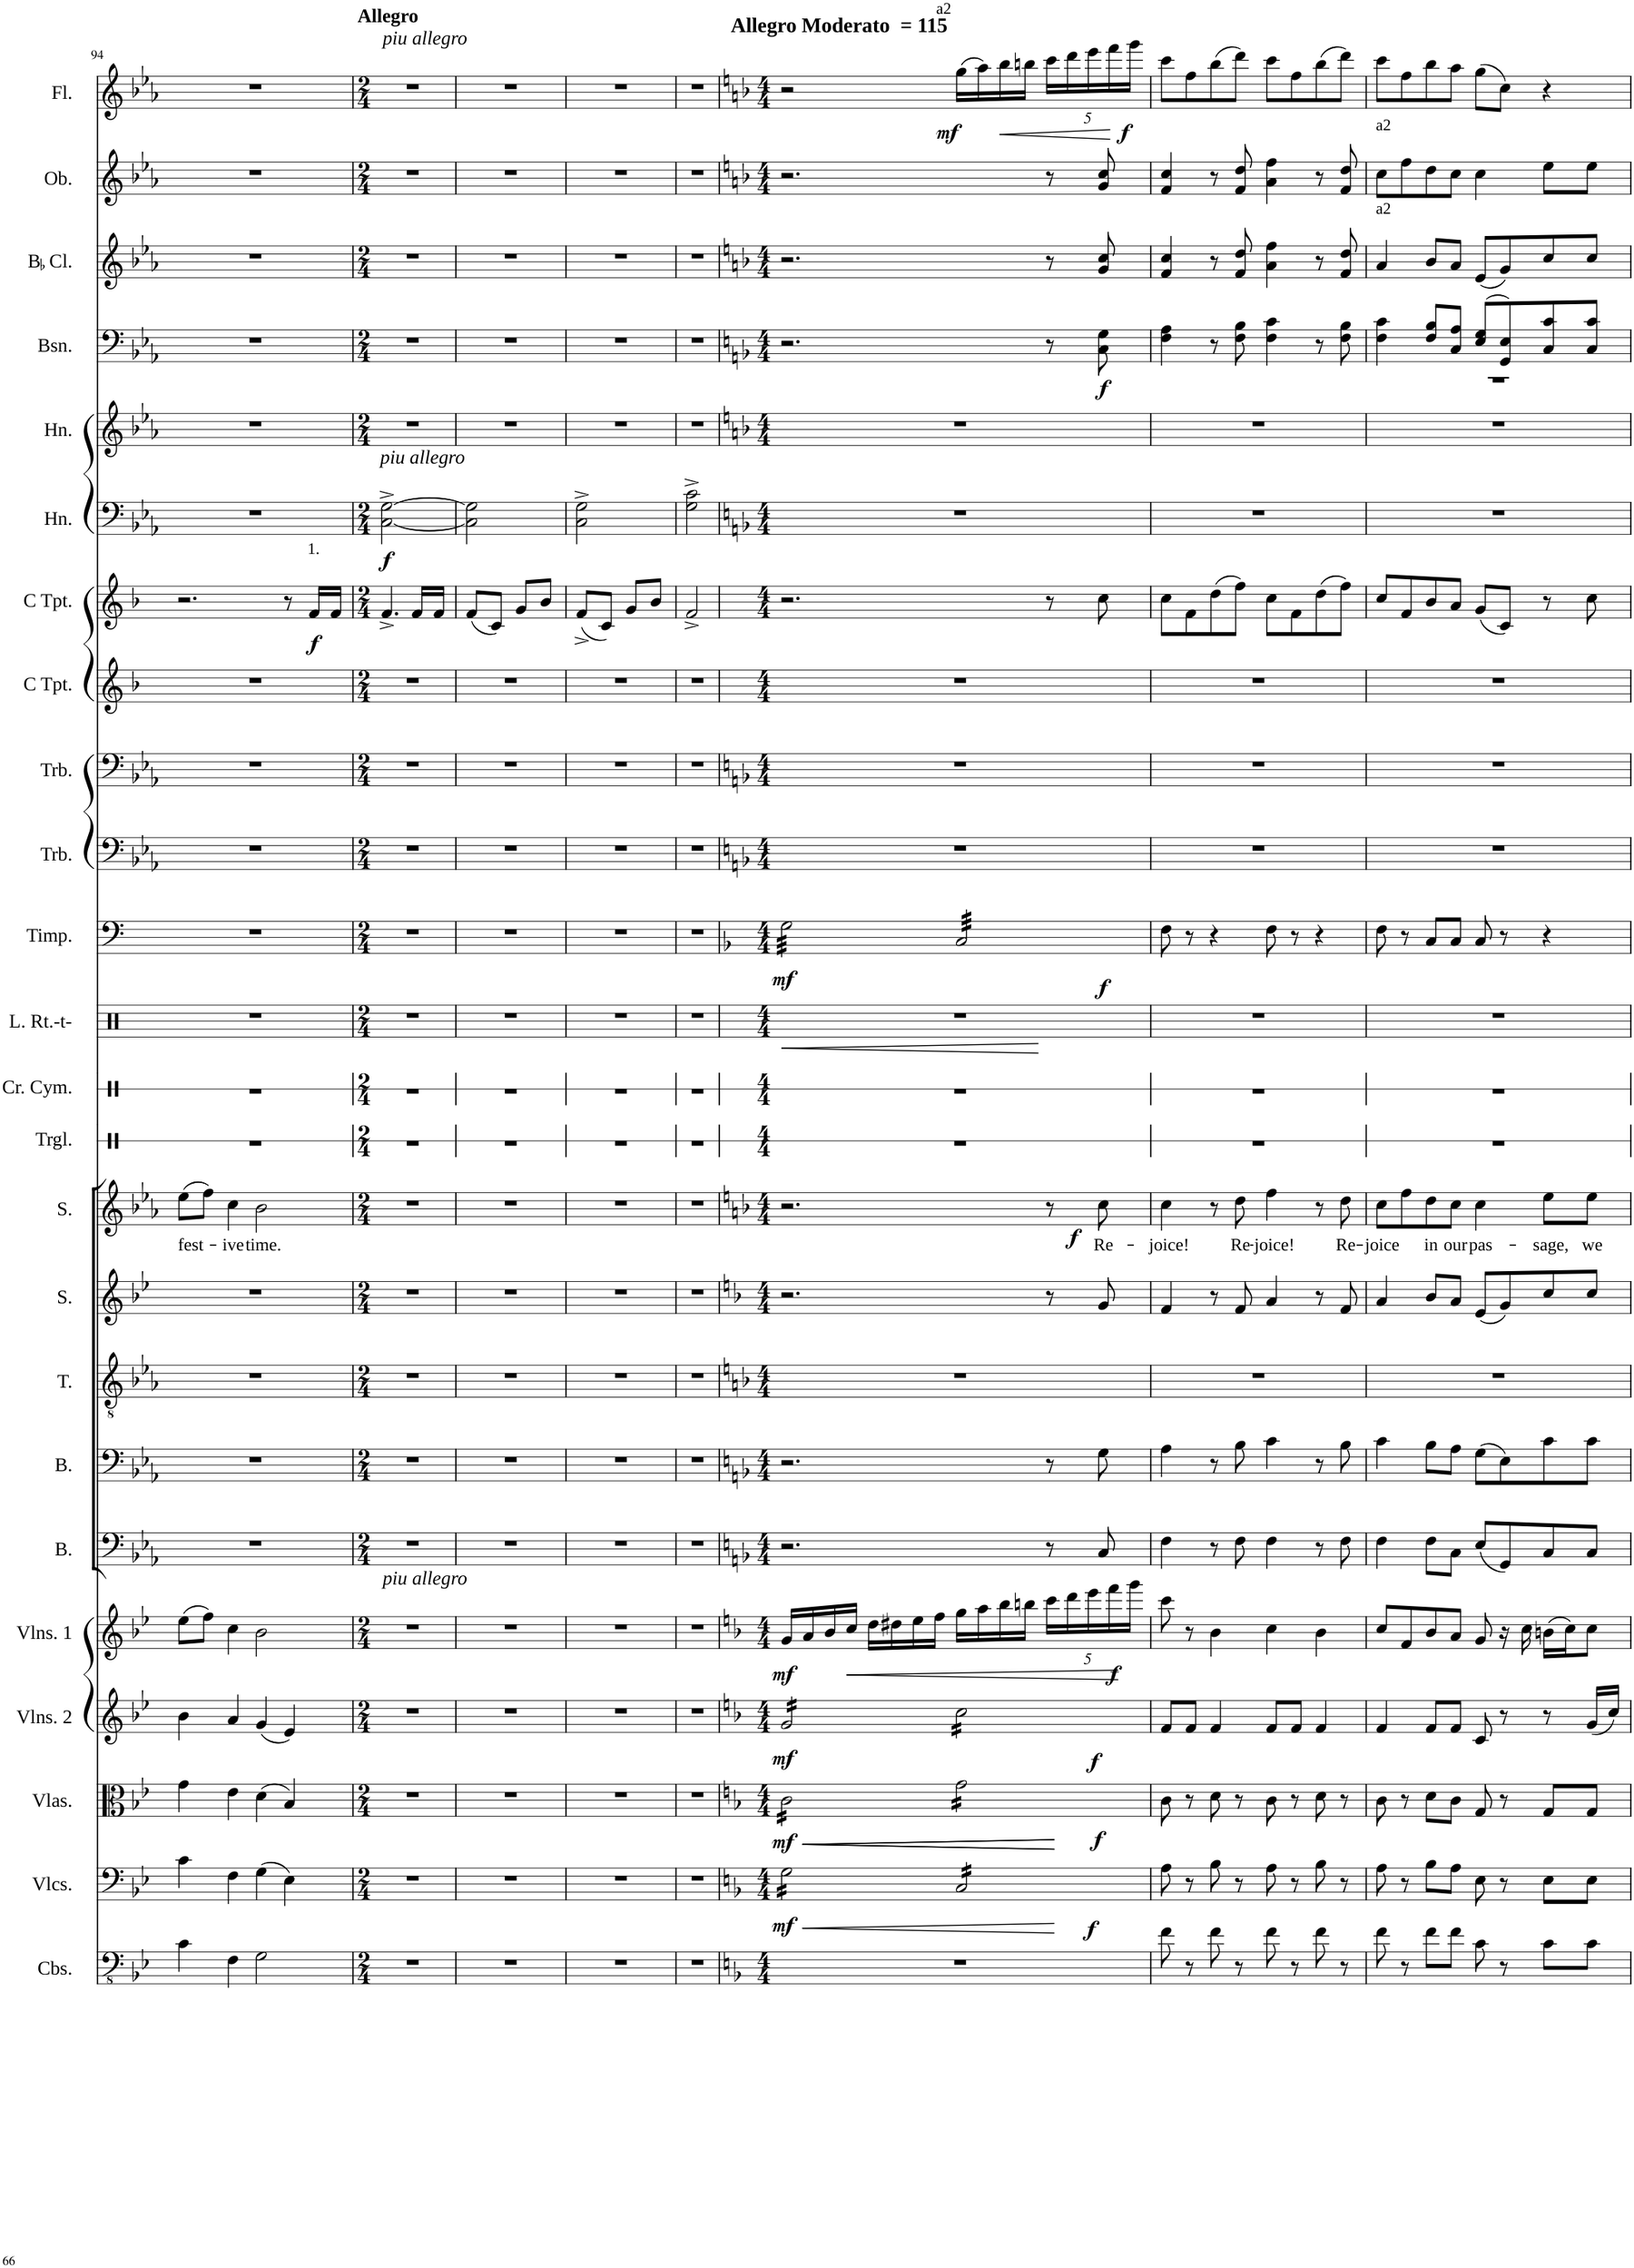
**kern	**kern	**dynam	**kern	**dynam	**kern	**dynam	**kern	**dynam	**kern	**kern	**kern	**kern	**kern	**text	**dynam	**kern	**kern	**kern	**dynam	**kern	**dynam	**kern	**kern	**kern	**kern	**dynam	**kern	**dynam	**kern	**kern	**dynam	**kern	**kern	**kern	**dynam
*part24	*part23	*part23	*part22	*part22	*part21	*part21	*part20	*part20	*part19	*part18	*part17	*part16	*part15	*part15	*part15	*part14	*part13	*part12	*part12	*part11	*part11	*part10	*part9	*part8	*part7	*part7	*part6	*part6	*part5	*part4	*part4	*part3	*part2	*part1	*part1
*staff24	*staff23	*staff23	*staff22	*staff22	*staff21	*staff21	*staff20	*staff20	*staff19	*staff18	*staff17	*staff16	*staff15	*staff15	*staff15	*staff14	*staff13	*staff12	*staff12	*staff11	*staff11	*staff10	*staff9	*staff8	*staff7	*staff7	*staff6	*staff6	*staff5	*staff4	*staff4	*staff3	*staff2	*staff1	*staff1
*I"Contrabasses	*I"Violoncellos	*	*I"Violas	*	*I"Violins 2	*	*I"Violins 1	*	*I"Bass	*I"Bass	*I"Tenor	*I"Soprano	*I"Soprano	*	*	*I"Triangle	*I"Crash Cymbal	*I"Low Roto-toms	*	*I"Timpani	*	*I"Trombone	*I"Trombone	*I"C Trumpet	*I"C Trumpet	*	*I"Horn	*	*I"Horn	*I"Bassoon	*	*I"BaccidentalFlat Clarinet	*I"Oboe	*I"Flute	*
*I'Cbs.	*I'Vlcs.	*	*I'Vlas.	*	*I'Vlns. 2	*	*I'Vlns. 1	*	*I'B.	*I'B.	*I'T.	*I'S.	*I'S.	*	*	*I'Trgl.	*I'Cr. Cym.	*I'L. Rt.-t-	*	*I'Timp.	*	*I'Trb.	*I'Trb.	*I'C Tpt.	*I'C Tpt.	*	*I'Hn.	*	*I'Hn.	*I'Bsn.	*	*I'BaccidentalFlat Cl.	*I'Ob.	*I'Fl.	*
!!LO:PB:g=z
*clefFv4	*clefF4	*	*clefC3	*	*clefG2	*	*clefG2	*	*clefF4	*clefF4	*clefGv2	*clefG2	*clefG2	*	*	*clefX	*clefX	*clefX	*	*clefF4	*	*clefF4	*clefF4	*clefG2	*clefG2	*	*clefF4	*	*clefG2	*clefF4	*	*clefG2	*clefG2	*clefG2	*
*	*	*	*	*	*	*	*	*	*	*	*	*	*	*	*	*	*	*	*	*	*	*	*	*	*	*	*ITrd4c7	*	*ITrd4c7	*	*	*ITrd1c2	*	*	*
*k[b-e-]	*k[b-e-]	*	*k[b-e-]	*	*k[b-e-]	*	*k[b-e-]	*	*k[b-e-a-]	*k[b-e-a-]	*k[b-e-a-]	*k[b-e-]	*k[b-e-a-]	*	*	*k[]	*k[]	*k[b-]	*	*k[]	*	*k[b-e-a-]	*k[b-e-a-]	*k[b-]	*k[b-]	*	*k[b-e-a-]	*	*k[b-e-a-]	*k[b-e-a-]	*	*k[b-e-a-]	*k[b-e-a-]	*k[b-e-a-]	*
*M4/4	*M4/4	*	*M4/4	*	*M4/4	*	*M4/4	*	*M4/4	*M4/4	*M4/4	*M4/4	*M4/4	*	*	*M4/4	*M4/4	*M4/4	*	*M4/4	*	*M4/4	*M4/4	*M4/4	*M4/4	*	*M4/4	*	*M4/4	*M4/4	*	*M4/4	*M4/4	*M4/4	*
=94	=94	=94	=94	=94	=94	=94	=94	=94	=94	=94	=94	=94	=94	=94	=94	=94	=94	=94	=94	=94	=94	=94	=94	=94	=94	=94	=94	=94	=94	=94	=94	=94	=94	=94	=94
!	!	!	!	!	!	!	!	!	!	!	!	!	!	!LO:LY:b	!	!	!	!	!	!	!	!	!	!	!	!	!	!	!	!	!	!	!	!	!
4C\	4c\	.	4g\	.	4b-\	.	(8ee-\L	.	1r	1r	1r	1r	(8ee-\L	fest-	.	1r	1r	1r	.	1r	.	1r	1r	1r	2.r	.	1r	.	1r	1r	.	1r	1r	1r	.
.	.	.	.	.	.	.	8ff\J)	.	.	.	.	.	8ff\J)	.	.	.	.	.	.	.	.	.	.	.	.	.	.	.	.	.	.	.	.	.	.
!	!	!	!	!	!	!	!	!	!	!	!	!	!	!LO:LY:b	!	!	!	!	!	!	!	!	!	!	!	!	!	!	!	!	!	!	!	!	!
4FF\	4F\	.	4e-\	.	4a/	.	4cc\	.	.	.	.	.	4cc\	ive	.	.	.	.	.	.	.	.	.	.	.	.	.	.	.	.	.	.	.	.	.
!	!	!	!	!	!	!	!	!	!	!	!	!	!	!LO:LY:b	!	!	!	!	!	!	!	!	!	!	!	!	!	!	!	!	!	!	!	!	!
2GG\	(4G\	.	(4d\	.	(4g/	.	2b-\	.	.	.	.	.	2b-\	time.	.	.	.	.	.	.	.	.	.	.	.	.	.	.	.	.	.	.	.	.	.
.	4E-\)	.	4B-/)	.	4e-/)	.	.	.	.	.	.	.	.	.	.	.	.	.	.	.	.	.	.	.	8r	.	.	.	.	.	.	.	.	.	.
!	!	!	!	!	!	!	!	!	!	!	!	!	!	!	!	!	!	!	!	!	!	!	!	!	!LO:TX:a:t=1.	!	!	!	!	!	!	!	!	!	!
!	!	!	!	!	!	!	!	!	!	!	!	!	!	!	!	!	!	!	!	!	!	!	!	!	!	!LO:DY:b	!	!	!	!	!	!	!	!	!
.	.	.	.	.	.	.	.	.	.	.	.	.	.	.	.	.	.	.	.	.	.	.	.	.	16f/LL	f	.	.	.	.	.	.	.	.	.
.	.	.	.	.	.	.	.	.	.	.	.	.	.	.	.	.	.	.	.	.	.	.	.	.	16f/JJ	.	.	.	.	.	.	.	.	.	.
=95	=95	=95	=95	=95	=95	=95	=95	=95	=95	=95	=95	=95	=95	=95	=95	=95	=95	=95	=95	=95	=95	=95	=95	=95	=95	=95	=95	=95	=95	=95	=95	=95	=95	=95	=95
*M2/4	*M2/4	*	*M2/4	*	*M2/4	*	*M2/4	*	*M2/4	*M2/4	*M2/4	*M2/4	*M2/4	*	*	*M2/4	*M2/4	*M2/4	*	*M2/4	*	*M2/4	*M2/4	*M2/4	*M2/4	*	*M2/4	*	*M2/4	*M2/4	*	*M2/4	*M2/4	*M2/4	*
!	!	!	!	!	!	!	!	!	!	!	!	!	!	!	!	!	!	!	!	!	!	!	!	!	!	!	!	!	!	!	!	!	!	!LO:TX:a:i:t=piu allegro	!
!	!	!	!	!	!	!	!	!	!	!	!	!	!	!	!	!	!	!	!	!	!	!	!	!	!	!	!	!	!	!	!	!	!	!LO:TX:a:B:t=Allegro	!
!	!	!	!	!	!	!	!	!	!	!	!	!	!	!	!	!	!	!	!	!	!	!	!	!	!	!	!LO:TX:a:i:t=piu allegro	!	!	!	!	!	!	!	!
!	!	!	!	!	!	!	!LO:TX:a:i:t=piu allegro	!	!	!	!	!	!	!	!	!	!	!	!	!	!	!	!	!	!	!	!	!	!	!	!	!	!	!	!
!	!	!	!	!	!	!	!	!	!	!	!	!	!	!	!	!	!	!	!	!	!	!	!	!	!	!	!	!LO:DY:b	!	!	!	!	!	!	!
2r	2r	.	2r	.	2r	.	2r	.	2r	2r	2r	2r	2r	.	.	2r	2r	2r	.	2r	.	2r	2r	2r	4.f^/	.	[2C\^ [2G\^	f	2r	2r	.	2r	2r	2r	.
.	.	.	.	.	.	.	.	.	.	.	.	.	.	.	.	.	.	.	.	.	.	.	.	.	16f/LL	.	.	.	.	.	.	.	.	.	.
.	.	.	.	.	.	.	.	.	.	.	.	.	.	.	.	.	.	.	.	.	.	.	.	.	16f/JJ	.	.	.	.	.	.	.	.	.	.
=96	=96	=96	=96	=96	=96	=96	=96	=96	=96	=96	=96	=96	=96	=96	=96	=96	=96	=96	=96	=96	=96	=96	=96	=96	=96	=96	=96	=96	=96	=96	=96	=96	=96	=96	=96
2r	2r	.	2r	.	2r	.	2r	.	2r	2r	2r	2r	2r	.	.	2r	2r	2r	.	2r	.	2r	2r	2r	(8f/L	.	2C\] 2G\]	.	2r	2r	.	2r	2r	2r	.
.	.	.	.	.	.	.	.	.	.	.	.	.	.	.	.	.	.	.	.	.	.	.	.	.	8c/J)	.	.	.	.	.	.	.	.	.	.
.	.	.	.	.	.	.	.	.	.	.	.	.	.	.	.	.	.	.	.	.	.	.	.	.	8g/L	.	.	.	.	.	.	.	.	.	.
.	.	.	.	.	.	.	.	.	.	.	.	.	.	.	.	.	.	.	.	.	.	.	.	.	8b-/J	.	.	.	.	.	.	.	.	.	.
=97	=97	=97	=97	=97	=97	=97	=97	=97	=97	=97	=97	=97	=97	=97	=97	=97	=97	=97	=97	=97	=97	=97	=97	=97	=97	=97	=97	=97	=97	=97	=97	=97	=97	=97	=97
2r	2r	.	2r	.	2r	.	2r	.	2r	2r	2r	2r	2r	.	.	2r	2r	2r	.	2r	.	2r	2r	2r	(8f^/L	.	2C\^ 2G\^	.	2r	2r	.	2r	2r	2r	.
.	.	.	.	.	.	.	.	.	.	.	.	.	.	.	.	.	.	.	.	.	.	.	.	.	8c/J)	.	.	.	.	.	.	.	.	.	.
.	.	.	.	.	.	.	.	.	.	.	.	.	.	.	.	.	.	.	.	.	.	.	.	.	8g/L	.	.	.	.	.	.	.	.	.	.
.	.	.	.	.	.	.	.	.	.	.	.	.	.	.	.	.	.	.	.	.	.	.	.	.	8b-/J	.	.	.	.	.	.	.	.	.	.
=98	=98	=98	=98	=98	=98	=98	=98	=98	=98	=98	=98	=98	=98	=98	=98	=98	=98	=98	=98	=98	=98	=98	=98	=98	=98	=98	=98	=98	=98	=98	=98	=98	=98	=98	=98
2r	2r	.	2r	.	2r	.	2r	.	2r	2r	2r	2r	2r	.	.	2r	2r	2r	.	2r	.	2r	2r	2r	2f^/	.	2G\^ 2c\^	.	2r	2r	.	2r	2r	2r	.
=99	=99	=99	=99	=99	=99	=99	=99	=99	=99	=99	=99	=99	=99	=99	=99	=99	=99	=99	=99	=99	=99	=99	=99	=99	=99	=99	=99	=99	=99	=99	=99	=99	=99	=99	=99
*k[b-]	*k[b-]	*	*k[b-]	*	*k[b-]	*	*k[b-]	*	*k[b-]	*k[b-]	*k[b-]	*k[b-]	*k[b-]	*	*	*	*	*	*	*k[b-]	*	*k[b-]	*k[b-]	*	*	*	*k[b-]	*	*k[b-]	*k[b-]	*	*k[b-]	*k[b-]	*k[b-]	*
*M4/4	*M4/4	*	*M4/4	*	*M4/4	*	*M4/4	*	*M4/4	*M4/4	*M4/4	*M4/4	*M4/4	*	*	*M4/4	*M4/4	*M4/4	*	*M4/4	*	*M4/4	*M4/4	*M4/4	*M4/4	*	*M4/4	*	*M4/4	*M4/4	*	*M4/4	*M4/4	*M4/4	*
!	!	!	!	!	!	!	!	!	!	!	!	!	!	!	!	!	!	!	!	!	!	!	!	!	!	!	!	!	!	!	!	!	!	!LO:TX:a:B:t=Allegro Moderato  = 115	!
!	!	!LO:HP:b	!	!LO:HP:b	!	!	!	!	!	!	!	!	!	!	!	!	!	!	!LO:HP:b	!	!	!	!	!	!	!	!	!	!	!	!	!	!	!	!
!	!	!LO:DY:n=1:b	!	!LO:DY:n=1:b	!	!LO:DY:b	!	!LO:DY:b	!	!	!	!	!	!	!	!	!	!	!	!	!LO:DY:b	!	!	!	!	!	!	!	!	!	!	!	!	!	!
*	*tremolo	*	*	*	*	*	*	*	*	*	*	*	*	*	*	*	*	*	*	*	*	*	*	*	*	*	*	*	*	*	*	*	*	*	*
*	*	*	*tremolo	*	*	*	*	*	*	*	*	*	*	*	*	*	*	*	*	*	*	*	*	*	*	*	*	*	*	*	*	*	*	*	*
*	*	*	*	*	*tremolo	*	*	*	*	*	*	*	*	*	*	*	*	*	*	*	*	*	*	*	*	*	*	*	*	*	*	*	*	*	*
*	*	*	*	*	*	*	*	*	*	*	*	*	*	*	*	*	*	*	*	*tremolo	*	*	*	*	*	*	*	*	*	*	*	*	*	*	*
1r	16G\LL	< mf	16c\LL	< mf	16g/LL	mf	16g/LL	mf	2.r	2.r	1r	2.r	2.r	.	.	1r	1r	1r	<	32G\LLL	mf	1r	1r	1r	2.r	.	1r	.	1r	2.r	.	2.r	2.r	2r	.
.	.	.	.	.	.	.	.	.	.	.	.	.	.	.	.	.	.	.	.	32G\	.	.	.	.	.	.	.	.	.	.	.	.	.	.	.
.	16G\	.	16c\	.	16g/	.	16a/	.	.	.	.	.	.	.	.	.	.	.	.	32G\	.	.	.	.	.	.	.	.	.	.	.	.	.	.	.
.	.	.	.	.	.	.	.	.	.	.	.	.	.	.	.	.	.	.	.	32G\	.	.	.	.	.	.	.	.	.	.	.	.	.	.	.
.	16G\	.	16c\	.	16g/	.	16b-/	.	.	.	.	.	.	.	.	.	.	.	.	32G\	.	.	.	.	.	.	.	.	.	.	.	.	.	.	.
.	.	.	.	.	.	.	.	.	.	.	.	.	.	.	.	.	.	.	.	32G\	.	.	.	.	.	.	.	.	.	.	.	.	.	.	.
!	!	!	!	!	!	!	!	!LO:HP:b	!	!	!	!	!	!	!	!	!	!	!	!	!	!	!	!	!	!	!	!	!	!	!	!	!	!	!
.	16G\	.	16c\	.	16g/	.	16cc/JJ	<	.	.	.	.	.	.	.	.	.	.	.	32G\	.	.	.	.	.	.	.	.	.	.	.	.	.	.	.
.	.	.	.	.	.	.	.	.	.	.	.	.	.	.	.	.	.	.	.	32G\	.	.	.	.	.	.	.	.	.	.	.	.	.	.	.
.	16G\	.	16c\	.	16g/	.	16dd\LL	.	.	.	.	.	.	.	.	.	.	.	.	32G\	.	.	.	.	.	.	.	.	.	.	.	.	.	.	.
.	.	.	.	.	.	.	.	.	.	.	.	.	.	.	.	.	.	.	.	32G\	.	.	.	.	.	.	.	.	.	.	.	.	.	.	.
.	16G\	.	16c\	.	16g/	.	16dd#X\	.	.	.	.	.	.	.	.	.	.	.	.	32G\	.	.	.	.	.	.	.	.	.	.	.	.	.	.	.
.	.	.	.	.	.	.	.	.	.	.	.	.	.	.	.	.	.	.	.	32G\	.	.	.	.	.	.	.	.	.	.	.	.	.	.	.
.	16G\	.	16c\	.	16g/	.	16ee\	.	.	.	.	.	.	.	.	.	.	.	.	32G\	.	.	.	.	.	.	.	.	.	.	.	.	.	.	.
.	.	.	.	.	.	.	.	.	.	.	.	.	.	.	.	.	.	.	.	32G\	.	.	.	.	.	.	.	.	.	.	.	.	.	.	.
.	16G\JJ	.	16c\JJ	.	16g/JJ	.	16ff\JJ	.	.	.	.	.	.	.	.	.	.	.	.	32G\	.	.	.	.	.	.	.	.	.	.	.	.	.	.	.
.	.	.	.	.	.	.	.	.	.	.	.	.	.	.	.	.	.	.	.	32G\JJJ	.	.	.	.	.	.	.	.	.	.	.	.	.	.	.
!	!	!	!	!	!	!	!	!	!	!	!	!	!	!	!	!	!	!	!	!	!	!	!	!	!	!	!	!	!	!	!	!	!	!LO:TX:a:t=a2	!
!	!	!LO:DY:n=2:b	!	!LO:HP:b	!	!	!	!	!	!	!	!	!	!	!	!	!	!	!	!	!	!	!	!	!	!	!	!	!	!	!	!	!	!	!
!	!	!	!	!LO:DY:n=2:b	!	!LO:DY:b	!	!	!	!	!	!	!	!	!	!	!	!	!	!	!LO:DY:b	!	!	!	!	!	!	!	!	!	!	!	!	!	!LO:DY:b
.	16C/LL	f	16g\LL	< f	16cc\LL	f	16gg\LL	.	.	.	.	.	.	.	.	.	.	.	.	32C/LLL	f	.	.	.	.	.	.	.	.	.	.	.	.	(16gg\LL	mf
.	.	.	.	.	.	.	.	.	.	.	.	.	.	.	.	.	.	.	.	32C/	.	.	.	.	.	.	.	.	.	.	.	.	.	.	.
.	16C/	.	16g\	.	16cc\	.	16aa\	.	.	.	.	.	.	.	.	.	.	.	.	32C/	.	.	.	.	.	.	.	.	.	.	.	.	.	16aa\)	.
.	.	.	.	.	.	.	.	.	.	.	.	.	.	.	.	.	.	.	.	32C/	.	.	.	.	.	.	.	.	.	.	.	.	.	.	.
!	!	!	!	!	!	!	!	!	!	!	!	!	!	!	!	!	!	!	!	!	!	!	!	!	!	!	!	!	!	!	!	!	!	!	!LO:HP:b
.	16C/	.	16g\	.	16cc\	.	16bb-\	.	.	.	.	.	.	.	.	.	.	.	.	32C/	.	.	.	.	.	.	.	.	.	.	.	.	.	16bb-\	<
.	.	.	.	.	.	.	.	.	.	.	.	.	.	.	.	.	.	.	.	32C/	.	.	.	.	.	.	.	.	.	.	.	.	.	.	.
.	16C/	.	16g\	.	16cc\	.	16bbn\JJ	.	.	.	.	.	.	.	.	.	.	.	.	32C/	.	.	.	.	.	.	.	.	.	.	.	.	.	16bbn\JJ	.
.	.	.	.	.	.	.	.	.	.	.	.	.	.	.	.	.	.	.	.	32C/	.	.	.	.	.	.	.	.	.	.	.	.	.	.	.
*	*	*	*	*	*	*	*Xbrackettup	*	*	*	*	*	*	*	*	*	*	*	*	*	*	*	*	*	*	*	*	*	*	*	*	*	*	*Xbrackettup	*
.	16C/	.	16g\	.	16cc\	.	20ccc\LL	.	8r	8r	.	8r	8r	.	.	.	.	.	.	32C/	.	.	.	.	8r	.	.	.	.	8r	.	8r	8r	20ccc\LL	.
.	.	.	.	.	.	.	.	.	.	.	.	.	.	.	.	.	.	.	.	32C/	.	.	.	.	.	.	.	.	.	.	.	.	.	.	.
.	.	.	.	.	.	.	20ddd\	.	.	.	.	.	.	.	.	.	.	.	.	.	.	.	.	.	.	.	.	.	.	.	.	.	.	20ddd\	.
.	16C/	.	16g\	.	16cc\	.	.	.	.	.	.	.	.	.	.	.	.	.	.	32C/	.	.	.	.	.	.	.	.	.	.	.	.	.	.	.
.	.	.	.	.	.	.	.	.	.	.	.	.	.	.	.	.	.	.	.	32C/	.	.	.	.	.	.	.	.	.	.	.	.	.	.	.
.	.	.	.	.	.	.	20eee\	.	.	.	.	.	.	.	.	.	.	.	.	.	.	.	.	.	.	.	.	.	.	.	.	.	.	20eee\	.
!	!	!	!	!	!	!	!	!	!	!	!	!	!	!LO:LY:b	!LO:DY:b	!	!	!	!	!	!	!	!	!	!	!	!	!	!	!	!LO:DY:b	!	!	!	!
.	16C/	.	16g\	.	16cc\	.	.	.	8C/	8G\	.	8g/	8cc\	Re-	f	.	.	.	.	32C/	.	.	.	.	8cc\	.	.	.	.	8C\ 8G\	f	8g/ 8cc/	8g/ 8cc/	.	.
!	!	!	!	!	!	!	!	!LO:DY:b	!	!	!	!	!	!	!	!	!	!	!	!	!	!	!	!	!	!	!	!	!	!	!	!	!	!	!LO:DY:b
.	.	.	.	.	.	.	20fff\	f	.	.	.	.	.	.	.	.	.	.	.	.	.	.	.	.	.	.	.	.	.	.	.	.	.	20fff\	f
.	.	.	.	.	.	.	.	.	.	.	.	.	.	.	.	.	.	.	.	32C/	.	.	.	.	.	.	.	.	.	.	.	.	.	.	.
.	16C/JJ	.	16g\JJ	.	16cc\JJ	.	.	.	.	.	.	.	.	.	.	.	.	.	.	32C/	.	.	.	.	.	.	.	.	.	.	.	.	.	.	.
*	*	*	*	*	*Xtremolo	*	*	*	*	*	*	*	*	*	*	*	*	*	*	*	*	*	*	*	*	*	*	*	*	*	*	*	*	*	*
*	*	*	*Xtremolo	*	*	*	*	*	*	*	*	*	*	*	*	*	*	*	*	*	*	*	*	*	*	*	*	*	*	*	*	*	*	*	*
*	*Xtremolo	*	*	*	*	*	*	*	*	*	*	*	*	*	*	*	*	*	*	*	*	*	*	*	*	*	*	*	*	*	*	*	*	*	*
.	.	.	.	.	.	.	20ggg\JJ	.	.	.	.	.	.	.	.	.	.	.	.	.	.	.	.	.	.	.	.	.	.	.	.	.	.	20ggg\JJ	.
.	.	.	.	.	.	.	.	.	.	.	.	.	.	.	.	.	.	.	.	32C/JJJ	.	.	.	.	.	.	.	.	.	.	.	.	.	.	.
*	*	*	*	*	*	*	*	*	*	*	*	*	*	*	*	*	*	*	*	*Xtremolo	*	*	*	*	*	*	*	*	*	*	*	*	*	*	*
.	.	[	.	[ [	.	.	.	[	.	.	.	.	.	.	.	.	.	.	[	.	.	.	.	.	.	.	.	.	.	.	.	.	.	.	[
=100	=100	=100	=100	=100	=100	=100	=100	=100	=100	=100	=100	=100	=100	=100	=100	=100	=100	=100	=100	=100	=100	=100	=100	=100	=100	=100	=100	=100	=100	=100	=100	=100	=100	=100	=100
!	!	!	!	!	!	!	!	!	!	!	!	!	!	!LO:LY:b	!	!	!	!	!	!	!	!	!	!	!	!	!	!	!	!	!	!	!	!	!
8F\	8A\	.	8c\	.	8f/L	.	8ccc\	.	4F\	4A\	1r	4f/	4cc\	-joice!	.	1r	1r	1r	.	8F\	.	1r	1r	1r	8cc\L	.	1r	.	1r	4F\ 4A\	.	4f/ 4cc/	4f/ 4cc/	8ccc\L	.
8r	8r	.	8r	.	8f/J	.	8r	.	.	.	.	.	.	.	.	.	.	.	.	8r	.	.	.	.	8f\	.	.	.	.	.	.	.	.	8ff\	.
8F\	8B-\	.	8d\	.	4f/	.	4b-\	.	8r	8r	.	8r	8r	.	.	.	.	.	.	4r	.	.	.	.	(8dd\	.	.	.	.	8r	.	8r	8r	(8bb-\	.
!	!	!	!	!	!	!	!	!	!	!	!	!	!	!LO:LY:b	!	!	!	!	!	!	!	!	!	!	!	!	!	!	!	!	!	!	!	!	!
8r	8r	.	8r	.	.	.	.	.	8F\	8B-\	.	8f/	8dd\	Re-	.	.	.	.	.	.	.	.	.	.	8ff\J)	.	.	.	.	8F\ 8B-\	.	8f/ 8dd/	8f/ 8dd/	8ddd\J)	.
!	!	!	!	!	!	!	!	!	!	!	!	!	!	!LO:LY:b	!	!	!	!	!	!	!	!	!	!	!	!	!	!	!	!	!	!	!	!	!
8F\	8A\	.	8c\	.	8f/L	.	4cc\	.	4F\	4c\	.	4a/	4ff\	-joice!	.	.	.	.	.	8F\	.	.	.	.	8cc\L	.	.	.	.	4F\ 4c\	.	4a\ 4ff\	4a\ 4ff\	8ccc\L	.
8r	8r	.	8r	.	8f/J	.	.	.	.	.	.	.	.	.	.	.	.	.	.	8r	.	.	.	.	8f\	.	.	.	.	.	.	.	.	8ff\	.
8F\	8B-\	.	8d\	.	4f/	.	4b-\	.	8r	8r	.	8r	8r	.	.	.	.	.	.	4r	.	.	.	.	(8dd\	.	.	.	.	8r	.	8r	8r	(8bb-\	.
!	!	!	!	!	!	!	!	!	!	!	!	!	!	!LO:LY:b	!	!	!	!	!	!	!	!	!	!	!	!	!	!	!	!	!	!	!	!	!
8r	8r	.	8r	.	.	.	.	.	8F\	8B-\	.	8f/	8dd\	Re-	.	.	.	.	.	.	.	.	.	.	8ff\J)	.	.	.	.	8F\ 8B-\	.	8f/ 8dd/	8f/ 8dd/	8ddd\J)	.
=101	=101	=101	=101	=101	=101	=101	=101	=101	=101	=101	=101	=101	=101	=101	=101	=101	=101	=101	=101	=101	=101	=101	=101	=101	=101	=101	=101	=101	=101	=101	=101	=101	=101	=101	=101
!	!	!	!	!	!	!	!	!	!	!	!	!	!	!	!	!	!	!	!	!	!	!	!	!	!	!	!	!	!	!	!	!	!LO:TX:a:t=a2	!	!
!	!	!	!	!	!	!	!	!	!	!	!	!	!	!	!	!	!	!	!	!	!	!	!	!	!	!	!	!	!	!	!	!LO:TX:a:t=a2	!	!	!
!	!	!	!	!	!	!	!	!	!	!	!	!	!	!LO:LY:b	!	!	!	!	!	!	!	!	!	!	!	!	!	!	!	!	!	!	!	!	!
*	*	*	*	*	*	*	*	*	*	*	*	*	*	*	*	*	*	*	*	*	*	*	*	*	*	*	*	*	*	*^	*	*	*	*	*
8F\	8A\	.	8c\	.	4f/	.	8cc/L	.	4F\	4c\	1r	4a/	8cc\L	-joice	.	1r	1r	1r	.	8F\	.	1r	1r	1r	8cc/L	.	1r	.	1r	4F\ 4c\	1r	.	4a/	8cc\L	8ccc\L	.
8r	8r	.	8r	.	.	.	8f/	.	.	.	.	.	8ff\	.	.	.	.	.	.	8r	.	.	.	.	8f/	.	.	.	.	.	.	.	.	8ff\	8ff\	.
!	!	!	!	!	!	!	!	!	!	!	!	!	!	!LO:LY:b	!	!	!	!	!	!	!	!	!	!	!	!	!	!	!	!	!	!	!	!	!	!
8F\L	8B-\L	.	8d\L	.	8f/L	.	8b-/	.	8F\L	8B-\L	.	8b-/L	8dd\	in	.	.	.	.	.	8C/L	.	.	.	.	8b-/	.	.	.	.	8F/ 8B-/L	.	.	8b-/L	8dd\	8bb-\	.
!	!	!	!	!	!	!	!	!	!	!	!	!	!	!LO:LY:b	!	!	!	!	!	!	!	!	!	!	!	!	!	!	!	!	!	!	!	!	!	!
8F\J	8A\J	.	8c\J	.	8f/J	.	8a/J	.	8C\J	8A\J	.	8a/J	8cc\J	our	.	.	.	.	.	8C/J	.	.	.	.	8a/J	.	.	.	.	8C/ 8A/J	.	.	8a/J	8cc\J	8aa\J	.
!	!	!	!	!	!	!	!	!	!	!	!	!	!	!LO:LY:b	!	!	!	!	!	!	!	!	!	!	!	!	!	!	!	!	!	!	!	!	!	!
8C\	8E\	.	8G/	.	8c/	.	8g/	.	(8E/L	(8G\L	.	(8e/L	4cc\	pas-	.	.	.	.	.	8C/	.	.	.	.	(8g/L	.	.	.	.	(8E/ 8G/L	.	.	(8e/L	4cc\	(8gg\L	.
8r	8r	.	8r	.	8r	.	16r	.	8GG/)	8E\)	.	8g/)	.	.	.	.	.	.	.	8r	.	.	.	.	8c/J)	.	.	.	.	8GG/ 8E/)	.	.	8g/)	.	8cc\J)	.
.	.	.	.	.	.	.	16cc\	.	.	.	.	.	.	.	.	.	.	.	.	.	.	.	.	.	.	.	.	.	.	.	.	.	.	.	.	.
!	!	!	!	!	!	!	!	!	!	!	!	!	!	!LO:LY:b	!	!	!	!	!	!	!	!	!	!	!	!	!	!	!	!	!	!	!	!	!	!
8C\L	8E\L	.	8G/L	.	8r	.	(16bn\LL	.	8C/	8c\	.	8cc/	8ee\L	-sage,	.	.	.	.	.	4r	.	.	.	.	8r	.	.	.	.	8C/ 8c/	.	.	8cc/	8ee\L	4r	.
.	.	.	.	.	.	.	16cc\J)	.	.	.	.	.	.	.	.	.	.	.	.	.	.	.	.	.	.	.	.	.	.	.	.	.	.	.	.	.
!	!	!	!	!	!	!	!	!	!	!	!	!	!	!LO:LY:b	!	!	!	!	!	!	!	!	!	!	!	!	!	!	!	!	!	!	!	!	!	!
8C\J	8E\J	.	8G/J	.	(16g/LL	.	8cc\J	.	8C/J	8c\J	.	8cc/J	8ee\J	we	.	.	.	.	.	.	.	.	.	.	8cc\	.	.	.	.	8C/ 8c/J	.	.	8cc/J	8ee\J	.	.
.	.	.	.	.	16cc/JJ)	.	.	.	.	.	.	.	.	.	.	.	.	.	.	.	.	.	.	.	.	.	.	.	.	.	.	.	.	.	.	.
*	*	*	*	*	*	*	*	*	*	*	*	*	*	*	*	*	*	*	*	*	*	*	*	*	*	*	*	*	*	*v	*v	*	*	*	*	*
=	=	=	=	=	=	=	=	=	=	=	=	=	=	=	=	=	=	=	=	=	=	=	=	=	=	=	=	=	=	=	=	=	=	=	=
*-	*-	*-	*-	*-	*-	*-	*-	*-	*-	*-	*-	*-	*-	*-	*-	*-	*-	*-	*-	*-	*-	*-	*-	*-	*-	*-	*-	*-	*-	*-	*-	*-	*-	*-	*-
